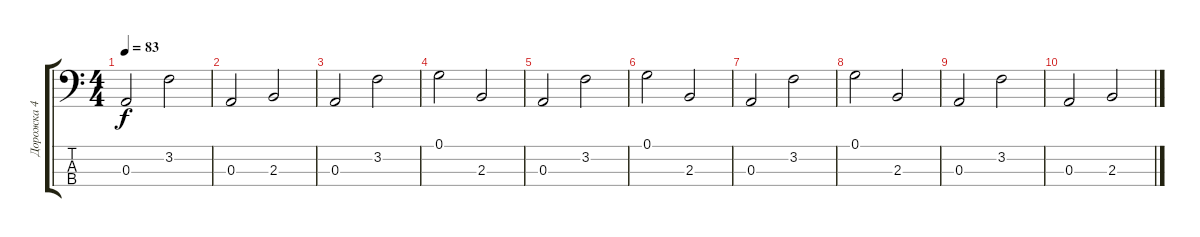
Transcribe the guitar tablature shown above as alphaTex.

\track ("Дорожка 4" "Дорожка 4") {instrument electricbassfinger}
\staff {score tabs}
\tuning (G2 D2 A1 E1) {hide}
\ts (4 4)
\tempo 83
\clef f4
\ks c
0.3.2{dy f} 3.2.2 |
0.3.2 2.3.2 |
0.3.2 3.2.2 |
0.1.2 2.3.2 |
0.3.2 3.2.2 |
0.1.2 2.3.2 |
0.3.2 3.2.2 |
0.1.2 2.3.2 |
0.3.2 3.2.2 |
0.3.2 2.3.2
